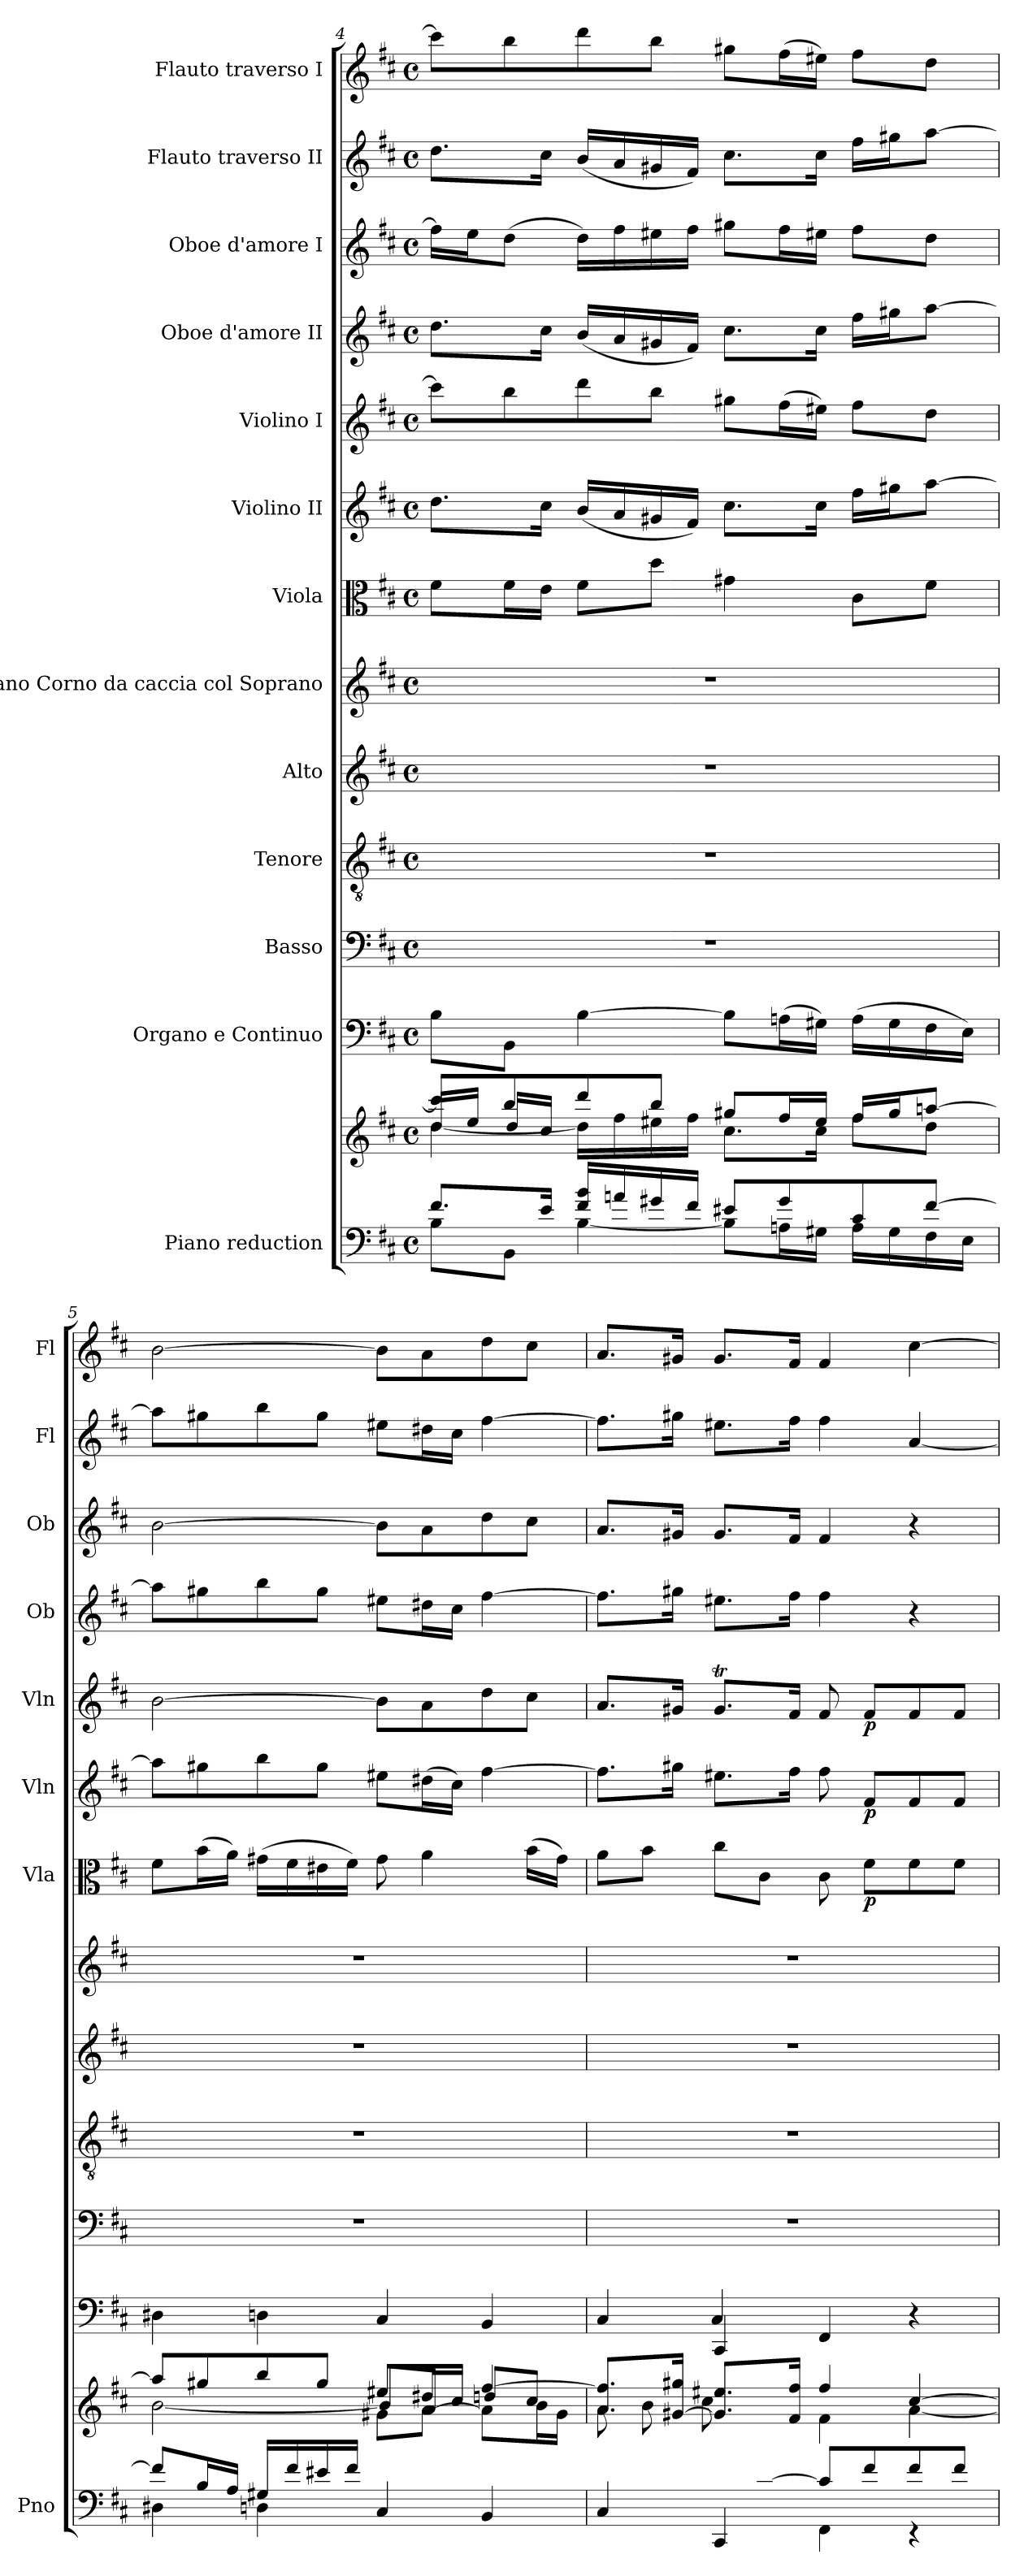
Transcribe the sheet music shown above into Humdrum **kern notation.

**kern	**kern	**kern	**kern	**kern	**kern	**kern	**kern	**dynam	**kern	**dynam	**kern	**dynam	**kern	**kern	**kern	**kern
*part13	*part13	*part12	*part11	*part10	*part9	*part8	*part7	*part7	*part6	*part6	*part5	*part5	*part4	*part3	*part2	*part1
*staff14	*staff13	*staff12	*staff11	*staff10	*staff9	*staff8	*staff7	*staff7	*staff6	*staff6	*staff5	*staff5	*staff4	*staff3	*staff2	*staff1
*I"Piano reduction	*	*I"Organo e Continuo	*I"Basso	*I"Tenore	*I"Alto	*I"Soprano Corno da caccia col Soprano	*I"Viola	*	*I"Violino II	*	*I"Violino I	*	*I"Oboe d'amore II	*I"Oboe d'amore I	*I"Flauto traverso II	*I"Flauto traverso I
*I'Pno	*	*	*	*	*	*	*I'Vla	*	*I'Vln	*	*I'Vln	*	*I'Ob	*I'Ob	*I'Fl	*I'Fl
*clefF4	*clefG2	*clefF4	*clefF4	*clefGv2	*clefG2	*clefG2	*clefC3	*	*clefG2	*	*clefG2	*	*clefG2	*clefG2	*clefG2	*clefG2
*k[f#c#]	*k[f#c#]	*k[f#c#]	*k[f#c#]	*k[f#c#]	*k[f#c#]	*k[f#c#]	*k[f#c#]	*	*k[f#c#]	*	*k[f#c#]	*	*k[f#c#]	*k[f#c#]	*k[f#c#]	*k[f#c#]
*M4/4	*M4/4	*M4/4	*M4/4	*M4/4	*M4/4	*M4/4	*M4/4	*	*M4/4	*	*M4/4	*	*M4/4	*M4/4	*M4/4	*M4/4
*met(c)	*met(c)	*met(c)	*met(c)	*met(c)	*met(c)	*met(c)	*met(c)	*	*met(c)	*	*met(c)	*	*met(c)	*met(c)	*met(c)	*met(c)
=4	=4	=4	=4	=4	=4	=4	=4	=4	=4	=4	=4	=4	=4	=4	=4	=4
*^	*^	*	*	*	*	*	*	*	*	*	*	*	*	*	*	*
*	*	*	*^	*	*	*	*	*	*	*	*	*	*	*	*	*	*	*
8.f#/L	8B\L	8ccc#/L]	[4dd\	16dd/LL	8B\L	1r	1r	1r	1r	8f#\L	.	8.dd\L	.	8ccc#\L]	.	8.dd\L	16ff#\LL]	8.dd\L	8ccc#\L]
.	.	.	.	16ee/JJ	.	.	.	.	.	.	.	.	.	.	.	.	16ee\J	.	.
.	8BB\J	8bb/	.	16dd/LL	8BB\J	.	.	.	.	16f#\L	.	.	.	8bb\	.	.	(8dd\J	.	8bb\
16e/Jk	.	.	.	16cc#/JJ	.	.	.	.	.	16e\JJ	.	16cc#\Jk	.	.	.	16cc#\Jk	.	16cc#\Jk	.
16f#/ 16b/LL	[4B\	8ddd/	16dd\LL]	4ryy	[4B\	.	.	.	.	8f#\L	.	(16b/LL	.	8ddd\	.	(16b/LL	16dd\LL)	(16b/LL	8ddd\
16an/	.	.	16ff#\	.	.	.	.	.	.	.	.	16a/	.	.	.	16a/	16ff#\	16a/	.
16g#X/	.	8bb/J	16ee#X\	.	.	.	.	.	.	8dd\J	.	16g#X/	.	8bb\J	.	16g#X/	16ee#X\	16g#X/	8bb\J
16f#/JJ	.	.	16ff#\JJ	.	.	.	.	.	.	.	.	16f#/JJ)	.	.	.	16f#/JJ)	16ff#\JJ	16f#/JJ)	.
8e#X/L	8B\L]	8gg#X/L	8.cc#\L	2ryy	8B\L]	.	.	.	.	4g#X\	.	8.cc#\L	.	8gg#X\L	.	8.cc#\L	8gg#X\L	8.cc#\L	8gg#X\L
8g#/	16An\L	16ff#/L	.	.	(16An\L	.	.	.	.	.	.	.	.	(16ff#\L	.	.	16ff#\L	.	(16ff#\L
.	16G#X\JJ	16ee#/JJ	16cc#\Jk	.	16G#X\JJ)	.	.	.	.	.	.	16cc#\Jk	.	16ee#X\JJ)	.	16cc#\Jk	16ee#X\JJ	16cc#\Jk	16ee#X\JJ)
8c#/	16A\LL	16ff#/LL	8ff#\L	.	(16A\LL	.	.	.	.	8c#\L	.	16ff#\LL	.	8ff#\L	.	16ff#\LL	8ff#\L	16ff#\LL	8ff#\L
.	16G#\	16gg#/J	.	.	16G#\	.	.	.	.	.	.	16gg#X\J	.	.	.	16gg#X\J	.	16gg#X\J	.
[8f#/J	16F#\	[8aan/J	8dd\J	.	16F#\	.	.	.	.	8f#\J	.	[8aa\J	.	8dd\J	.	[8aa\J	8dd\J	[8aa\J	8dd\J
.	16E\JJ	.	.	.	16E\JJ)	.	.	.	.	.	.	.	.	.	.	.	.	.	.
!!LO:PB:g=z
=5	=5	=5	=5	=5	=5	=5	=5	=5	=5	=5	=5	=5	=5	=5	=5	=5	=5	=5	=5
8f#/L]	4D#X\	8aa/L]	[2b\	2ryy	4D#X\	1r	1r	1r	1r	8f#\L	.	8aa\L]	.	[2b\	.	8aa\L]	[2b\	8aa\L]	[2b\
16B/L	.	8gg#X/	.	.	.	.	.	.	.	(16b\L	.	8gg#X\	.	.	.	8gg#X\	.	8gg#X\	.
16A/JJ	.	.	.	.	.	.	.	.	.	16a\JJ)	.	.	.	.	.	.	.	.	.
16G#X/LL	4Dn\	8bb/	.	.	4Dn\	.	.	.	.	(16g#X\LL	.	8bb\	.	.	.	8bb\	.	8bb\	.
16f#/	.	.	.	.	.	.	.	.	.	16f#\	.	.	.	.	.	.	.	.	.
16e#X/	.	8gg#/J	.	.	.	.	.	.	.	16e#X\	.	8gg#\J	.	.	.	8gg#\J	.	8gg#\J	.
16f#/JJ	.	.	.	.	.	.	.	.	.	16f#\JJ)	.	.	.	.	.	.	.	.	.
2ryy	4C#/	8ee#X/L	8b/L]	8g#X\L	4C#/	.	.	.	.	8g#\	.	8ee#X\L	.	8b\L]	.	8ee#X\L	8b\L]	8ee#X\L	8b\L]
.	.	16dd#X/L	8a/J	[8a\J	.	.	.	.	.	4a\	.	(16dd#X\L	.	8a\	.	16dd#X\L	8a\	16dd#X\L	8a\
.	.	16cc#/JJ	.	.	.	.	.	.	.	.	.	16cc#\JJ)	.	.	.	16cc#\JJ	.	16cc#\JJ	.
.	4BB/	[4ff#/	8ddn/L	8a\L]	4BB/	.	.	.	.	.	.	[4ff#\	.	8dd\	.	[4ff#\	8dd\	[4ff#\	8dd\
.	.	.	8cc#/J	16b\L	.	.	.	.	.	(16b\LL	.	.	.	8cc#\J	.	.	8cc#\J	.	8cc#\J
.	.	.	.	16g#\JJ	.	.	.	.	.	16g#\JJ)	.	.	.	.	.	.	.	.	.
*	*	*	*v	*v	*	*	*	*	*	*	*	*	*	*	*	*	*	*	*
=6	=6	=6	=6	=6	=6	=6	=6	=6	=6	=6	=6	=6	=6	=6	=6	=6	=6	=6
*	*^	*	*	*^	*	*	*	*	*	*	*	*	*	*	*	*	*	*
4.ryy	4C#/	2ryy	8.a/ 8.ff#/]L	8a\L	4C#/	4ryy	1r	1r	1r	1r	8a\L	.	8.ff#\L]	.	8.a/L	.	8.ff#\L]	8.a/L	8.ff#\L]	8.a/L
.	.	.	.	8b\	.	.	.	.	.	.	8b\J	.	.	.	.	.	.	.	.	.
.	.	.	[<16g#X/ 16gg#X/Jk	.	.	.	.	.	.	.	.	.	16gg#X\Jk	.	16g#X/Jk	.	16gg#X\Jk	16g#X/Jk	16gg#X\Jk	16g#X/Jk
.	4CC#/	.	8.g#/] 8.ee#X/L	8cc#\	4CC#/	4C#!/	.	.	.	.	8cc#\L	.	8.ee#X\L	.	8.g#t/L	.	8.ee#X\L	8.g#/L	8.ee#X\L	8.g#/L
[8c#/J	.	.	.	8ryy	.	.	.	.	.	.	8c#\J	.	.	.	.	.	.	.	.	.
.	.	.	16f#/ 16ff#/Jk	.	.	.	.	.	.	.	.	.	16ff#\Jk	.	16f#/Jk	.	16ff#\Jk	16f#/Jk	16ff#\Jk	16f#/Jk
2ryy	8c#/L]	4FF#\	4ff#/	4f#\	4FF#/	4ryy	.	.	.	.	8c#\	.	8ff#\	.	8f#/	.	4ff#\	4f#/	4ff#\	4f#/
!	!	!	!	!	!	!	!	!	!	!	!	!LO:DY:b	!	!LO:DY:b	!	!LO:DY:b	!	!	!	!
.	8f#/	.	.	.	.	.	.	.	.	.	8f#\L	p	8f#/L	p	8f#/L	p	.	.	.	.
.	8f#/	4r	[4cc#/	[4a\	4r	4ryy	.	.	.	.	8f#\	.	8f#/	.	8f#/	.	4r	4r	[4a/	[4cc#\
.	8f#/J	.	.	.	.	.	.	.	.	.	8f#\J	.	8f#/J	.	8f#/J	.	.	.	.	.
*v	*v	*v	*	*	*v	*v	*	*	*	*	*	*	*	*	*	*	*	*	*	*
*	*v	*v	*	*	*	*	*	*	*	*	*	*	*	*	*	*	*
=	=	=	=	=	=	=	=	=	=	=	=	=	=	=	=	=
*-	*-	*-	*-	*-	*-	*-	*-	*-	*-	*-	*-	*-	*-	*-	*-	*-
